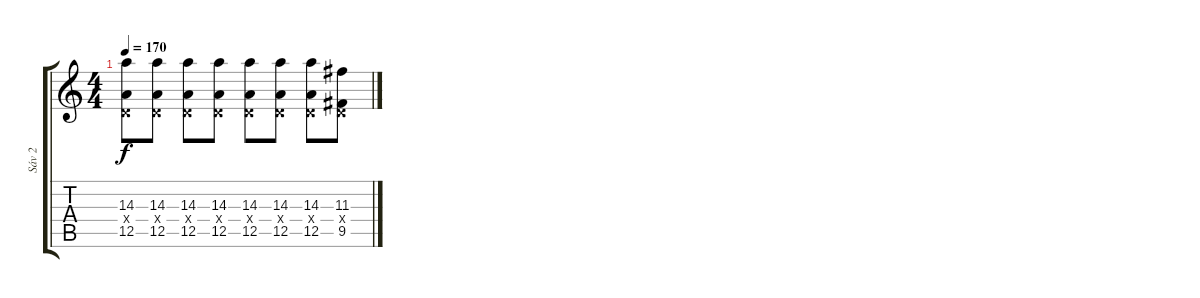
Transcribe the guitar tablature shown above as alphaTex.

\track ("Sáv 2" "Sáv 2") {instrument overdrivenguitar}
\staff {score tabs}
\tuning (E4 B3 G3 D3 A2 E2) {hide}
\ts (4 4)
\tempo 170
\clef g2
\ks c
(14.3 0.4{x} 12.5).8{dy f} (14.3 0.4{x} 12.5).8 (14.3 0.4{x} 12.5).8 (14.3 0.4{x} 12.5).8 (14.3 0.4{x} 12.5).8 (14.3 0.4{x} 12.5).8 (14.3 0.4{x} 12.5).8 (11.3 0.4{x} 9.5).8
